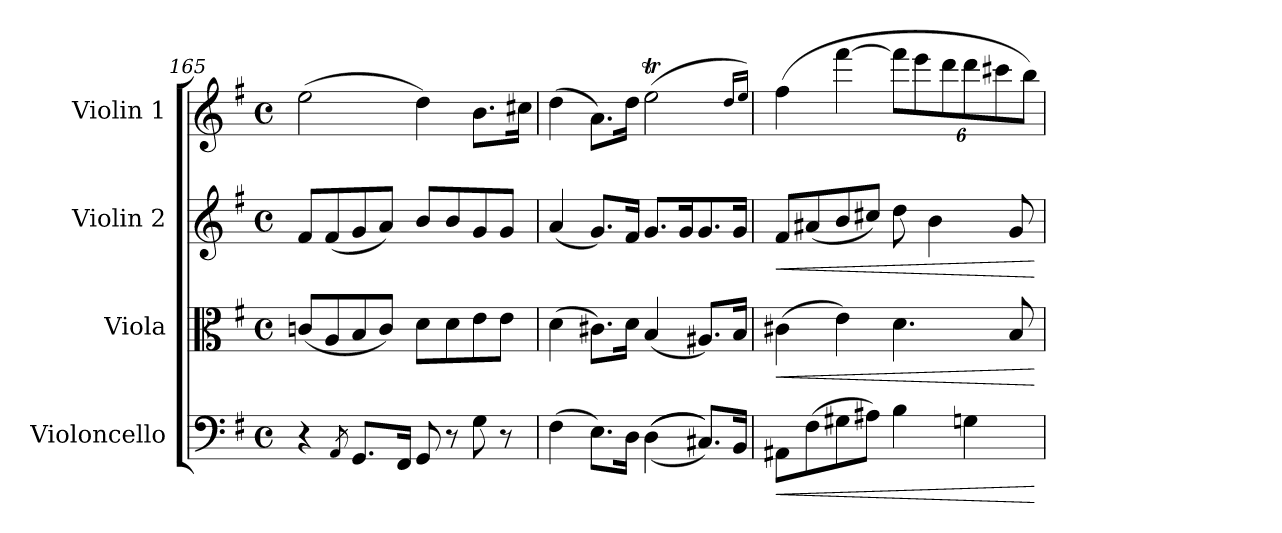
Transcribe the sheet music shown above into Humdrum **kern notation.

**kern	**dynam	**kern	**dynam	**kern	**dynam	**kern
*part4	*part4	*part3	*part3	*part2	*part2	*part1
*staff4	*staff4	*staff3	*staff3	*staff2	*staff2	*staff1
*I"Violoncello	*	*I"Viola	*	*I"Violin 2	*	*I"Violin 1
*I'Vc	*	*I'Vla	*	*I'Vln	*	*I'Vln
!!LO:LB:g=z
*clefF4	*	*clefC3	*	*clefG2	*	*clefG2
*k[f#]	*	*k[f#]	*	*k[f#]	*	*k[f#]
*M4/4	*	*M4/4	*	*M4/4	*	*M4/4
*met(c)	*	*met(c)	*	*met(c)	*	*met(c)
=165	=165	=165	=165	=165	=165	=165
4r	.	(<8cn/L	.	8f#/L	.	(2ee\
.	.	8A/	.	(<8f#/	.	.
8qAA/	.	.	.	.	.	.
8.GG/L	.	8B/	.	8g/	.	.
.	.	8c/J)	.	8a/J)	.	.
16FF#/Jk	.	.	.	.	.	.
8GG/	.	8d\L	.	8b/L	.	4dd\)
8r	.	8d\	.	8b/	.	.
8G\	.	8e\	.	8g/	.	8.b\L
8r	.	8e\J	.	8g/J	.	.
.	.	.	.	.	.	16cc#X\Jk
=166	=166	=166	=166	=166	=166	=166
(4F#\	.	(>4d\	.	(<4a/	.	(4dd\
8.E\L)	.	8.c#X\L)	.	8.g/L)	.	8.a\L)
16D\Jk	.	16d\Jk	.	16f#/Jk	.	16dd\Jk
(>(>(>4D\	.	(<4B/	.	8.g/L	.	(<2eeT\
.	.	.	.	16g/K	.	.
8.C#X/L)))	.	8.A#X/L)	.	8.g/	.	.
16BB/Jk	.	16B/Jk	.	16g/Jk	.	.
.	.	.	.	.	.	16qdd/LL
.	.	.	.	.	.	16qee/JJ)
=167	=167	=167	=167	=167	=167	=167
!	!LO:HP:b	!	!LO:HP:b	!	!LO:HP:b	!
8AA#X\L	<	(>4c#X\	<	8f#/L	<	(4ff#\
(8F#\	.	.	.	(<8a#X/	.	.
8G#X\	.	4e\)	.	8b/	.	[4fff#\
8A#X\J)	.	.	.	8cc#X/J)	.	.
4B\	.	4.d\	.	8dd\	.	12fff#\L]
.	.	.	.	.	.	12eee\
.	.	.	.	4b\	.	.
.	.	.	.	.	.	12ddd\
4Gn\	.	.	.	.	.	12ddd\
.	.	.	.	.	.	12ccc#X\
.	.	8B/	.	8g/	.	.
.	.	.	.	.	.	12bb\J)
.	[	.	[	.	[	.
=	=	=	=	=	=	=
*-	*-	*-	*-	*-	*-	*-
